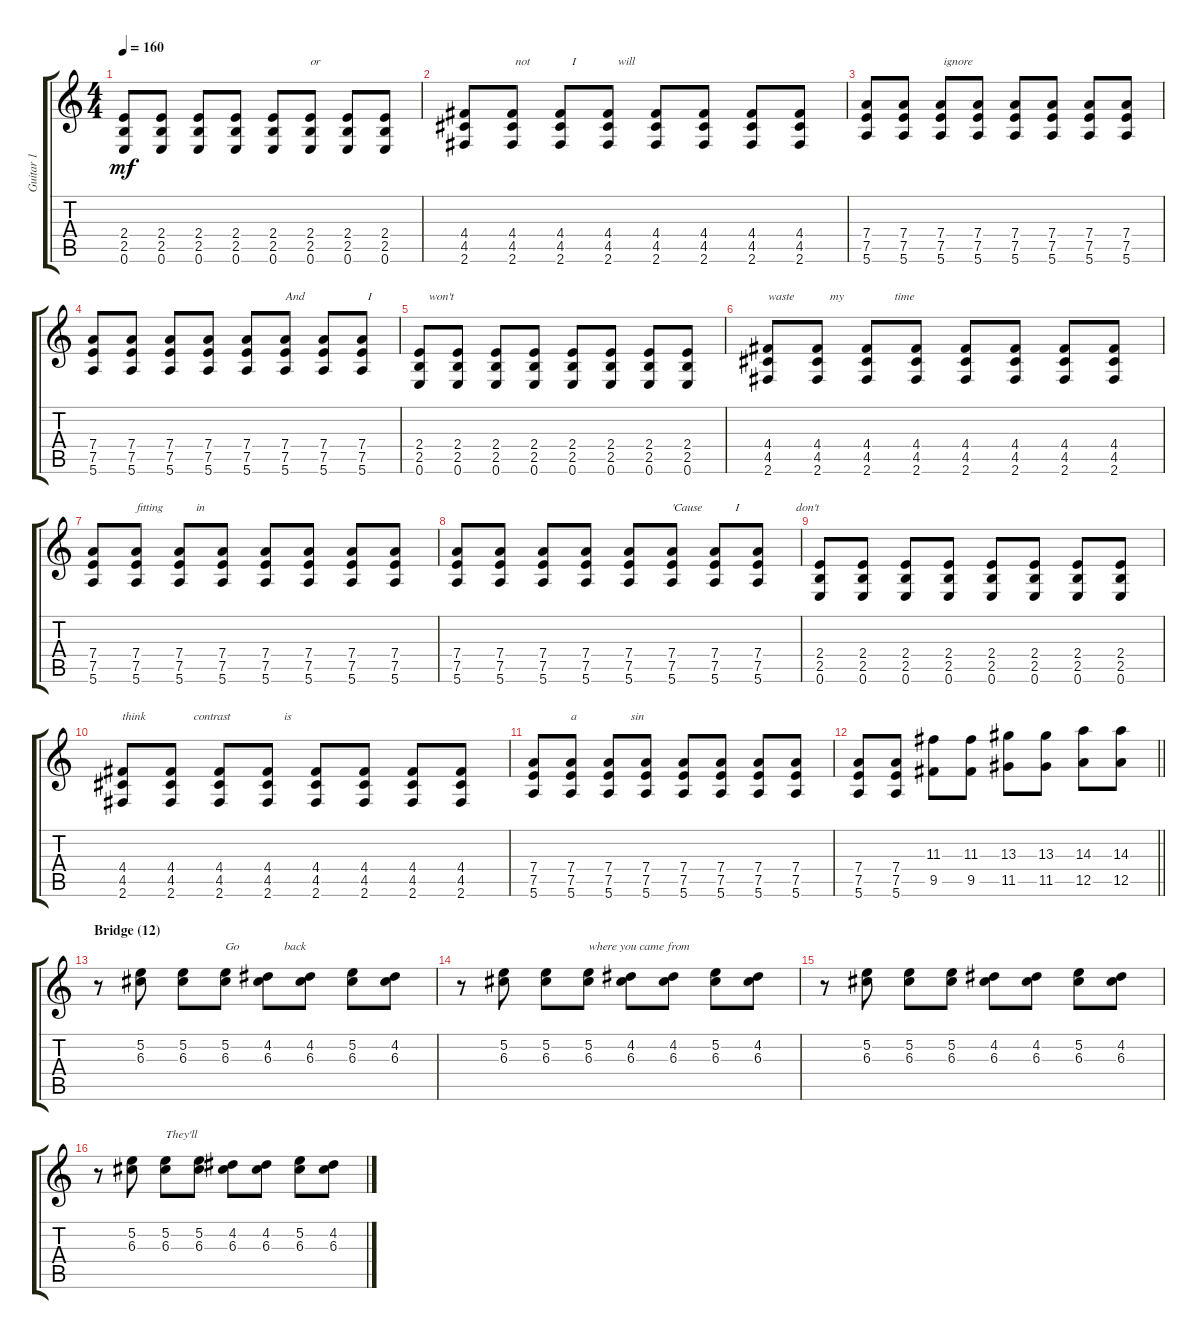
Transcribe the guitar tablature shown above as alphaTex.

\track ("Guitar 1" "Guitar 1") {instrument distortionguitar}
\staff {score tabs}
\tuning (E4 B3 G3 D3 A2 E2) {hide}
\ts (4 4)
\tempo 160
\clef g2
\ks c
(2.4 2.5 0.6).8{dy mf} (2.4 2.5 0.6).8 (2.4 2.5 0.6).8 (2.4 2.5 0.6).8 (2.4 2.5 0.6).8 (2.4 2.5 0.6).8{txt "or"} (2.4 2.5 0.6).8 (2.4 2.5 0.6).8 |
(4.4 4.5 2.6).8 (4.4 4.5 2.6).8{txt " not              I              will             "} (4.4 4.5 2.6).8 (4.4 4.5 2.6).8 (4.4 4.5 2.6).8 (4.4 4.5 2.6).8 (4.4 4.5 2.6).8 (4.4 4.5 2.6).8 |
(7.4 7.5 5.6).8 (7.4 7.5 5.6).8 (7.4 7.5 5.6).8{txt " ignore"} (7.4 7.5 5.6).8 (7.4 7.5 5.6).8 (7.4 7.5 5.6).8 (7.4 7.5 5.6).8 (7.4 7.5 5.6).8 |
(7.4 7.5 5.6).8 (7.4 7.5 5.6).8 (7.4 7.5 5.6).8 (7.4 7.5 5.6).8 (7.4 7.5 5.6).8 (7.4 7.5 5.6).8{txt "And                     I                   won't "} (7.4 7.5 5.6).8 (7.4 7.5 5.6).8 |
(2.4 2.5 0.6).8 (2.4 2.5 0.6).8 (2.4 2.5 0.6).8 (2.4 2.5 0.6).8 (2.4 2.5 0.6).8 (2.4 2.5 0.6).8 (2.4 2.5 0.6).8 (2.4 2.5 0.6).8 |
(4.4 4.5 2.6).8{txt "waste            my                 time "} (4.4 4.5 2.6).8 (4.4 4.5 2.6).8 (4.4 4.5 2.6).8 (4.4 4.5 2.6).8 (4.4 4.5 2.6).8 (4.4 4.5 2.6).8 (4.4 4.5 2.6).8 |
(7.4 7.5 5.6).8 (7.4 7.5 5.6).8{txt "fitting           in"} (7.4 7.5 5.6).8 (7.4 7.5 5.6).8 (7.4 7.5 5.6).8 (7.4 7.5 5.6).8 (7.4 7.5 5.6).8 (7.4 7.5 5.6).8 |
(7.4 7.5 5.6).8 (7.4 7.5 5.6).8 (7.4 7.5 5.6).8 (7.4 7.5 5.6).8 (7.4 7.5 5.6).8 (7.4 7.5 5.6).8{txt "'Cause           I                   don't "} (7.4 7.5 5.6).8 (7.4 7.5 5.6).8 |
(2.4 2.5 0.6).8 (2.4 2.5 0.6).8 (2.4 2.5 0.6).8 (2.4 2.5 0.6).8 (2.4 2.5 0.6).8 (2.4 2.5 0.6).8 (2.4 2.5 0.6).8 (2.4 2.5 0.6).8 |
(4.4 4.5 2.6).8{txt "think                contrast                  is "} (4.4 4.5 2.6).8 (4.4 4.5 2.6).8 (4.4 4.5 2.6).8 (4.4 4.5 2.6).8 (4.4 4.5 2.6).8 (4.4 4.5 2.6).8 (4.4 4.5 2.6).8 |
(7.4 7.5 5.6).8 (7.4 7.5 5.6).8{txt "a                  sin"} (7.4 7.5 5.6).8 (7.4 7.5 5.6).8 (7.4 7.5 5.6).8 (7.4 7.5 5.6).8 (7.4 7.5 5.6).8 (7.4 7.5 5.6).8 |
\barLineRight lightlight
(7.4 7.5 5.6).8 (7.4 7.5 5.6).8 (11.3 9.5).8 (11.3 9.5).8 (13.3 11.5).8 (13.3 11.5).8 (14.3 12.5).8 (14.3 12.5).8 |
\section ("" "Bridge (12)")
r.8 (5.2 6.3).8{volume 12} (5.2 6.3).8 (5.2 6.3).8{txt "Go               back "} (4.2 6.3).8 (4.2 6.3).8 (5.2 6.3).8 (4.2 6.3).8 |
r.8 (5.2 6.3).8{volume 12} (5.2 6.3).8 (5.2 6.3).8{txt "where you came from"} (4.2 6.3).8 (4.2 6.3).8 (5.2 6.3).8 (4.2 6.3).8 |
r.8 (5.2 6.3).8{volume 12} (5.2 6.3).8 (5.2 6.3).8 (4.2 6.3).8 (4.2 6.3).8 (5.2 6.3).8 (4.2 6.3).8 |
r.8 (5.2 6.3).8{volume 12} (5.2 6.3).8{txt "They'll "} (5.2 6.3).8 (4.2 6.3).8 (4.2 6.3).8 (5.2 6.3).8 (4.2 6.3).8
